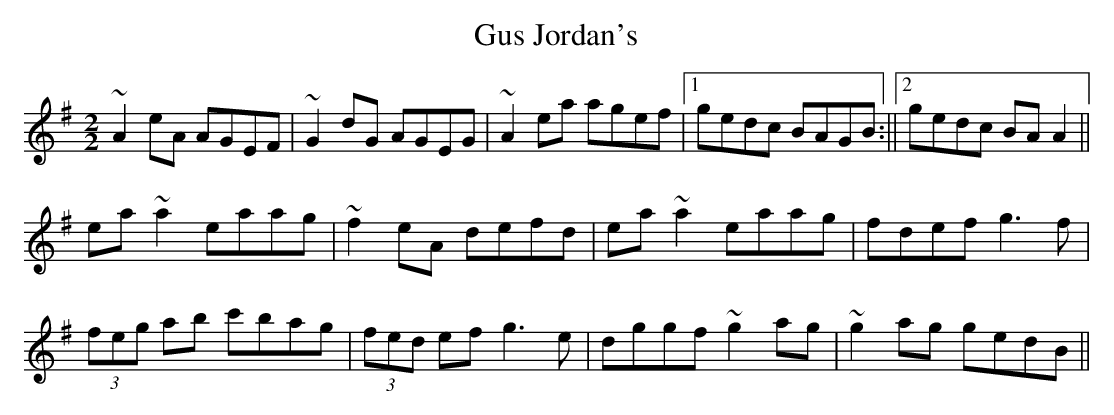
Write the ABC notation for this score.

X:1
T:Gus Jordan's
M:2/2
L:1/8
K:ADor
~A2eA AGEF|~G2dG AGEG|~A2ea agef|1 gedc BAGB:||2 gedc BAA2||
ea~a2 eaag|~f2eA defd|ea~a2 eaag|fdef g3f|
(3feg ab c'bag|(3fed ef g3e|dggf ~g2ag|~g2ag gedB||
